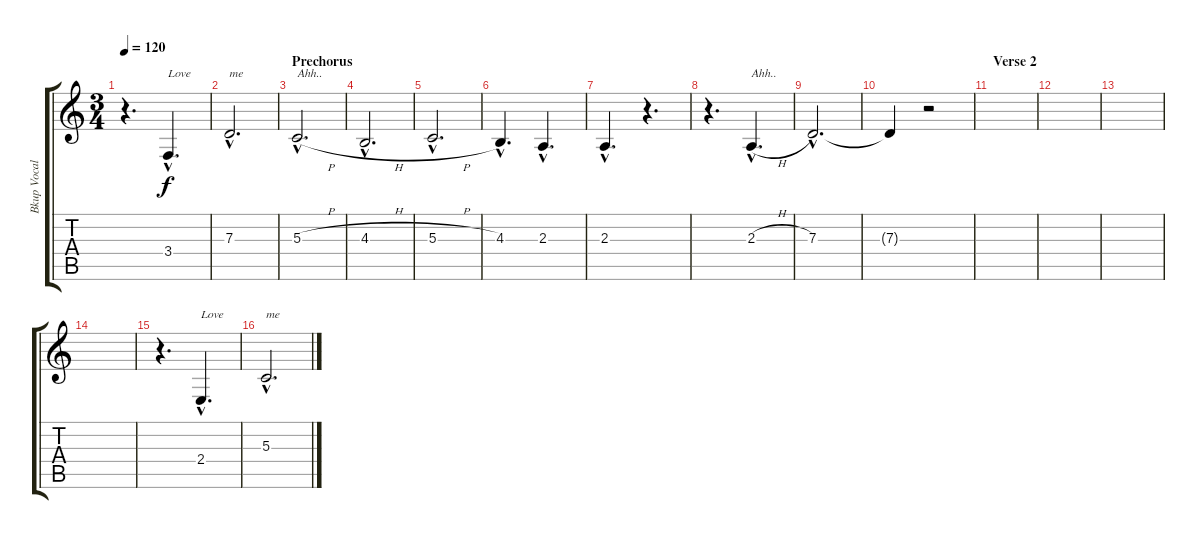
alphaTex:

\track ("Bkup Vocals" "Bkup Vocal") {instrument clarinet}
\staff {score tabs}
\tuning (E4 B3 G3 D3 A2 E2) {hide}
\ts (3 4)
\tempo 120
\clef g2
\ks c
r.4{d dy f} 3.4{hac}.4{d txt "Love"} |
7.3{hac}.2{d txt "me"} |
\section ("" "Prechorus")
5.3{h hac}.2{d txt "Ahh.." instrument choiraahs} |
4.3{h hac}.2{d} |
5.3{h hac}.2{d} |
4.3{hac}.4{d} 2.3{hac}.4{d} |
2.3{hac}.4{d} r.4{d} |
r.4{d} 2.3{h hac}.4{d txt "Ahh.."} |
7.3{hac}.2{d} |
7.3{t}.4 r.2 |
\section ("" "Verse 2")
|
|
|
|
r.4{d instrument clarinet} 2.4{hac}.4{d txt "Love"} |
5.3{hac}.2{d txt "me"}
